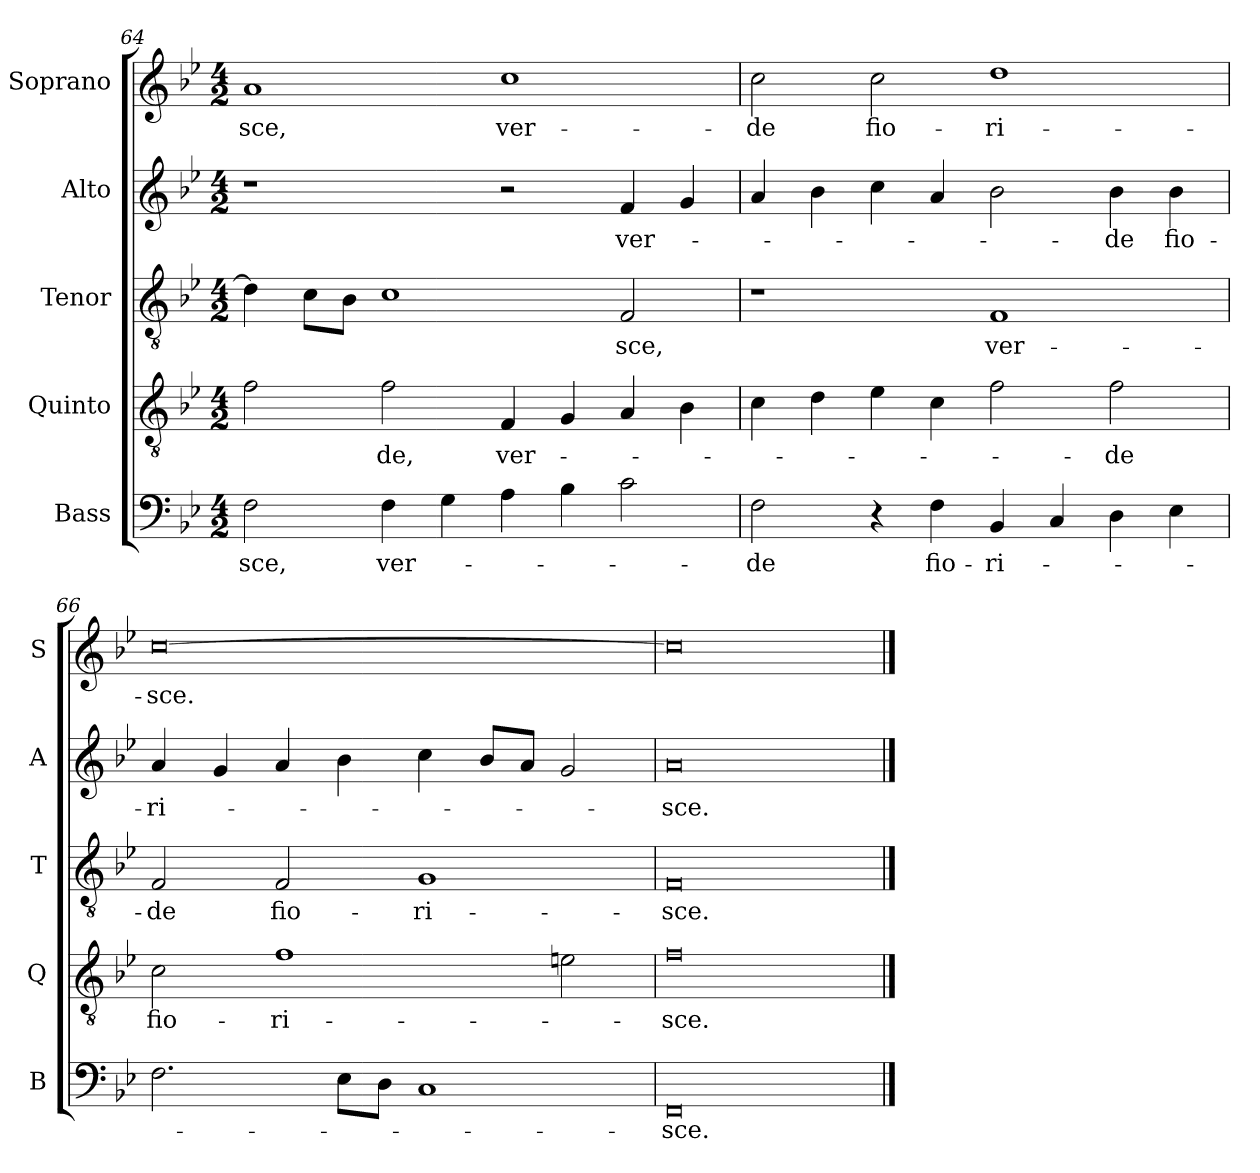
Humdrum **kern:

**kern	**text	**kern	**text	**kern	**text	**kern	**text	**kern	**text
*part5	*part5	*part4	*part4	*part3	*part3	*part2	*part2	*part1	*part1
*staff5	*staff5	*staff4	*staff4	*staff3	*staff3	*staff2	*staff2	*staff1	*staff1
*I"Bass	*	*I"Quinto	*	*I"Tenor	*	*I"Alto	*	*I"Soprano	*
*I'B	*	*I'Q	*	*I'T	*	*I'A	*	*I'S	*
*clefF4	*	*clefGv2	*	*clefGv2	*	*clefG2	*	*clefG2	*
*k[b-e-]	*	*k[b-e-]	*	*k[b-e-]	*	*k[b-e-]	*	*k[b-e-]	*
*B-:	*	*B-:	*	*B-:	*	*B-:	*	*B-:	*
*M4/2	*	*M4/2	*	*M4/2	*	*M4/2	*	*M4/2	*
=64	=64	=64	=64	=64	=64	=64	=64	=64	=64
!	!LO:LY:b	!	!	!	!	!	!	!	!LO:LY:b
2F\	-sce,	2f\	.	4d\]	.	1r	.	1a	-sce,
.	.	.	.	8c\L	.	.	.	.	.
.	.	.	.	8B-\J	.	.	.	.	.
!	!LO:LY:b	!	!LO:LY:b	!	!	!	!	!	!
4F\	ver-	2f\	-de,	1c	.	.	.	.	.
4G\	.	.	.	.	.	.	.	.	.
!	!	!	!LO:LY:b	!	!	!	!	!	!LO:LY:b
4A\	.	4F/	ver-	.	.	2r	.	1cc	ver-
4B-\	.	4G/	.	.	.	.	.	.	.
!	!	!	!	!	!LO:LY:b	!	!LO:LY:b	!	!
2c\	.	4A/	.	2F/	-sce,	4f/	ver-	.	.
.	.	4B-\	.	.	.	4g/	.	.	.
=65	=65	=65	=65	=65	=65	=65	=65	=65	=65
!	!LO:LY:b	!	!	!	!	!	!	!	!LO:LY:b
2F\	-de	4c\	.	1r	.	4a/	.	2cc\	-de
.	.	4d\	.	.	.	4b-\	.	.	.
!	!	!	!	!	!	!	!	!	!LO:LY:b
4r	.	4e-\	.	.	.	4cc\	.	2cc\	fio-
!	!LO:LY:b	!	!	!	!	!	!	!	!
4F\	fio-	4c\	.	.	.	4a/	.	.	.
!	!LO:LY:b	!	!	!	!LO:LY:b	!	!	!	!LO:LY:b
4BB-/	-ri-	2f\	.	1F	ver-	2b-\	.	1dd	-ri-
4C/	.	.	.	.	.	.	.	.	.
!	!	!	!LO:LY:b	!	!	!	!LO:LY:b	!	!
4D\	.	2f\	-de	.	.	4b-\	-de	.	.
!	!	!	!	!	!	!	!LO:LY:b	!	!
4E-\	.	.	.	.	.	4b-\	fio-	.	.
!!LO:PB:g=z
=66	=66	=66	=66	=66	=66	=66	=66	=66	=66
!	!	!	!LO:LY:b	!	!LO:LY:b	!	!LO:LY:b	!	!LO:LY:b
2.F\	.	2c\	fio-	2F/	-de	4a/	-ri-	[0cc	-sce.
.	.	.	.	.	.	4g/	.	.	.
!	!	!	!LO:LY:b	!	!LO:LY:b	!	!	!	!
.	.	1f	-ri-	2F/	fio-	4a/	.	.	.
8E-\L	.	.	.	.	.	4b-\	.	.	.
8D\J	.	.	.	.	.	.	.	.	.
!	!	!	!	!	!LO:LY:b	!	!	!	!
1C	.	.	.	1G	-ri-	4cc\	.	.	.
.	.	.	.	.	.	8b-/L	.	.	.
.	.	.	.	.	.	8a/J	.	.	.
.	.	2en\	.	.	.	2g/	.	.	.
=67	=67	=67	=67	=67	=67	=67	=67	=67	=67
!	!LO:LY:b	!	!LO:LY:b	!	!LO:LY:b	!	!LO:LY:b	!	!
0FF	-sce.	0f	-sce.	0F	-sce.	0a	-sce.	0cc]	.
==	==	==	==	==	==	==	==	==	==
*-	*-	*-	*-	*-	*-	*-	*-	*-	*-
